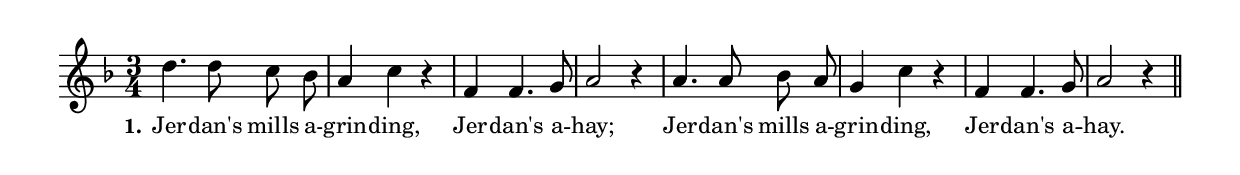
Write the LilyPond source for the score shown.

% 088.ly - Score sheet for "Jordan's Mills"
% Copyright (C) 2007  Marcus Brinkmann <marcus@gnu.org>
%
% This score sheet is free software; you can redistribute it and/or
% modify it under the terms of the Creative Commons Legal Code
% Attribution-ShareALike as published by Creative Commons; either
% version 2.0 of the License, or (at your option) any later version.
%
% This score sheet is distributed in the hope that it will be useful,
% but WITHOUT ANY WARRANTY; without even the implied warranty of
% MERCHANTABILITY or FITNESS FOR A PARTICULAR PURPOSE.  See the
% Creative Commons Legal Code Attribution-ShareALike for more details.
%
% You should have received a copy of the Creative Commons Legal Code
% Attribution-ShareALike along with this score sheet; if not, write to
% Creative Commons, 543 Howard Street, 5th Floor,
% San Francisco, CA 94105-3013  United States

\version "2.10.0"

%\header
%{
%  title = "Jordan's Mills"
%  composer = "trad."
%}

melody =
<<
     \context Voice
    {
	\set Staff.midiInstrument = "acoustic grand"
	\override Staff.VerticalAxisGroup #'minimum-Y-extent = #'(0 . 0)
	
	\autoBeamOff

	\time 3/4
	\clef violin
	\key d \minor
	{
	    d''4. d''8 c'' bes' | a'4 c'' r | f'4 f'4. g'8 | a'2 r4 |
	    a'4. a'8 bes' a' | g'4 c'' r | f'4 f'4. g'8 | a'2 r4
	    \bar "||"
	}
    }
    \lyricsto "" \new Lyrics
    {
        \override LyricText #'font-size = #0
        \override StanzaNumber #'font-size = #-1

	\set stanza = "1."
	Jer -- dan's mills a -- grin -- ding, Jer -- dan's a -- hay;
	Jer -- dan's mills a -- grin -- ding, Jer -- dan's a -- hay.	
    }
>>


\score
{
  \new Staff { \melody }

  \layout { indent = 0.0 }
}

\score
{
  \new Staff { \unfoldRepeats \melody }

  
  \midi {
    \context {
      \Score
      tempoWholesPerMinute = #(ly:make-moment 100 4)
      }
    }


}
